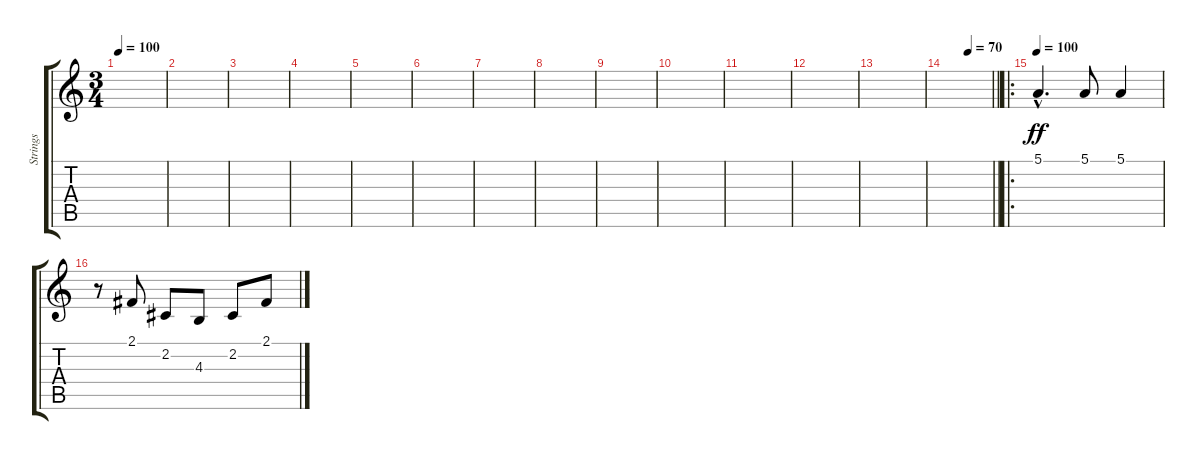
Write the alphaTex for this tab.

\track ("Strings" "Strings") {instrument stringensemble1}
\staff {score tabs}
\tuning (E4 B3 G3 D3 A2 E2) {hide}
\ts (3 4)
\tempo 100
\clef g2
\ks c
|
|
|
|
|
|
|
|
|
|
|
|
|
\tempo (70 0.5)
\barLineRight lightlight
|
\ro
\tempo 100
5.1{hac}.4{d dy ff} 5.1.8 5.1.4 |
r.8 2.1.8 2.2.8 4.3.8 2.2.8 2.1.8
